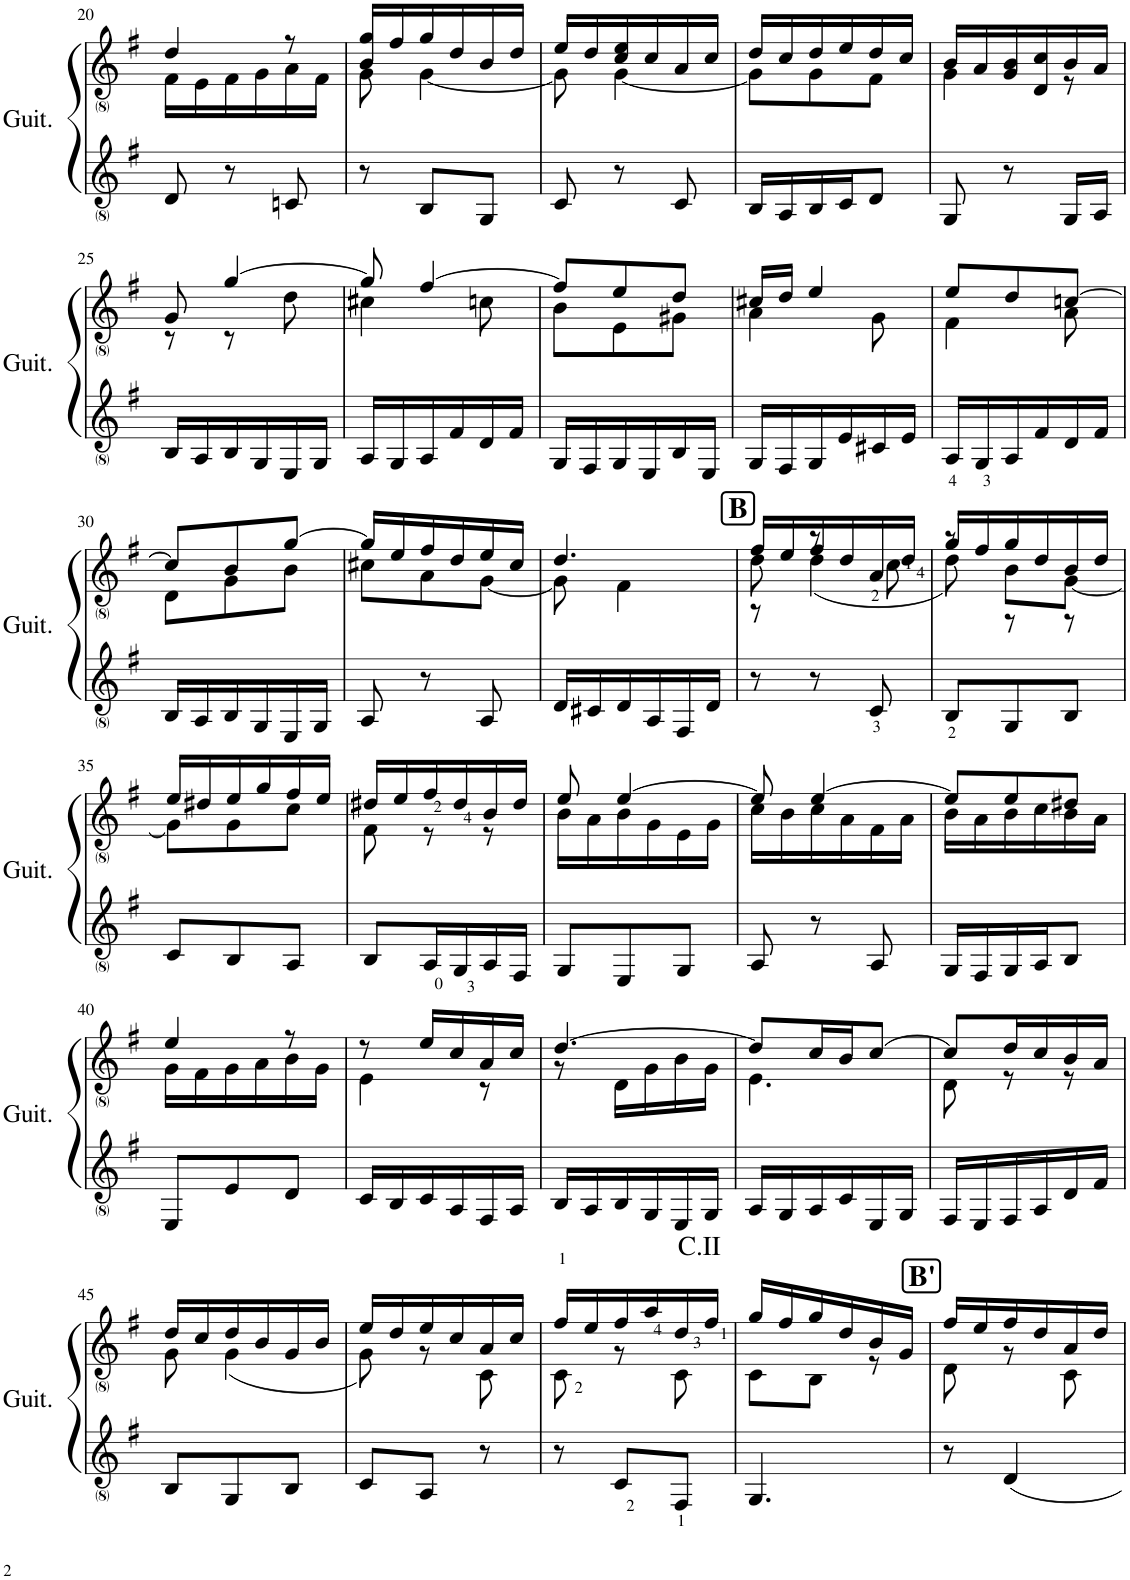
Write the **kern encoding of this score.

**kern	**kern
*part1	*part1
*staff2	*staff1
*I"Classical Guitar	*
*I'Guit.	*
!!LO:PB:g=z
*clefG2	*clefG2
*k[f#]	*k[f#]
*M3/8	*M3/8
=20	=20
*	*^
8d/	4dd/	16f#\LL
.	.	16e\
8r	.	16f#\
.	.	16g\
8cn/	8r	16a\
.	.	16f#\JJ
=21	=21	=21
8r	16b/ 16gg/LL	8g\
.	16ff#/	.
8B/L	16gg/	[4g\
.	16dd/	.
8G/J	16b/	.
.	16dd/JJ	.
=22	=22	=22
8c/	16ee/LL	8g\]
.	16dd/	.
8r	16cc/ 16ee/	[4g\
.	16cc/	.
8c/	16a/	.
.	16cc/JJ	.
=23	=23	=23
16B/LL	16dd/LL	8g\L]
16A/	16cc/	.
16B/	16dd/	8g\
16c/J	16ee/	.
8d/J	16dd/	8f#\J
.	16cc/JJ	.
=24	=24	=24
8G/	16b/LL	4g\
.	16a/	.
8r	16g/ 16b/	.
.	16d/ 16cc/	.
16G/LL	16b/	8r
16A/JJ	16a/JJ	.
!!LO:LB:g=z	!!
=25	=25	=25
16B/LL	8g/	8r
16A/	.	.
16B/	[4gg/	8r
16G/	.	.
16E/	.	8dd\
16G/JJ	.	.
=26	=26	=26
16A/LL	8gg/]	4cc#X\
16G/	.	.
16A/	[4ff#/	.
16f#/	.	.
16d/	.	8ccn\
16f#/JJ	.	.
=27	=27	=27
16G/LL	8ff#/L]	8b\L
16F#/	.	.
16G/	8ee/	8e\
16E/	.	.
16B/	8dd/J	8g#X\J
16E/JJ	.	.
=28	=28	=28
16G/LL	16cc#X/LL	4a\
16F#/	16dd/JJ	.
16G/	4ee/	.
16e/	.	.
16c#X/	.	8g\
16e/JJ	.	.
=29	=29	=29
16A/LL	8ee/L	4f#\
16G/	.	.
16A/	8dd/	.
16f#/	.	.
16d/	[8ccn/J	8a\
16f#/JJ	.	.
!!LO:LB:g=z	!!
=30	=30	=30
16B/LL	8cc/L]	8d\L
16A/	.	.
16B/	8b/	8g\
16G/	.	.
16E/	[8gg/J	8b\J
16G/JJ	.	.
=31	=31	=31
8A/	16gg/LL]	8cc#X\L
.	16ee/	.
8r	16ff#/	8a\
.	16dd/	.
8A/	16ee/	[8g\J
.	16cc#/JJ	.
=32	=32	=32
16d/LL	4.dd/	8g\]
16c#X/	.	.
16d/	.	4f#\
16A/	.	.
16F#/	.	.
16d/JJ	.	.
!!LO:REH:place=s1:a:B:cj:fs=14:t=B
=33	=33	=33
*	*	*^
8r	16ff#/LL	8dd\	8r
.	16ee/	.	.
8r	16ff#/	8r	(4dd\
.	16dd/	.	.
8c/	16a/	8cc\	.
.	16dd/JJ	.	.
=34	=34	=34	=34
8B/L	16gg/LL	8r	8dd\)
.	16ff#/	.	.
8G/	16gg/	8b\L	8r
.	16dd/	.	.
8B/J	16b/	[8g\J	8r
.	16dd/JJ	.	.
*	*	*v	*v
!!LO:LB:g=z
=35	=35	=35
8c/L	16ee/LL	8g\L]
.	16dd#X/	.
8B/	16ee/	8g\
.	16gg/	.
8A/J	16ff#/	8cc\J
.	16ee/JJ	.
=36	=36	=36
8B/L	16dd#X/LL	8f#\
.	16ee/	.
16A/L	16ff#/	8r
16G/	16dd#/	.
16A/	16b/	8r
16F#/JJ	16dd#/JJ	.
=37	=37	=37
8G/L	8ee/	16b\LL
.	.	16a\
8E/	[4ee/	16b\
.	.	16g\
8G/J	.	16e\
.	.	16g\JJ
=38	=38	=38
8A/	8ee/]	16cc\LL
.	.	16b\
8r	[4ee/	16cc\
.	.	16a\
8A/	.	16f#\
.	.	16a\JJ
=39	=39	=39
16G/LL	8ee/L]	16b\LL
16F#/	.	16a\
16G/	8ee/	16b\
16A/J	.	16cc\
8B/J	8dd#X/J	16b\
.	.	16a\JJ
!!LO:LB:g=z	!!
=40	=40	=40
8E/L	4ee/	16g\LL
.	.	16f#\
8e/	.	16g\
.	.	16a\
8d/J	8r	16b\
.	.	16g\JJ
=41	=41	=41
16c/LL	8r	4e\
16B/	.	.
16c/	16ee/LL	.
16A/	16cc/	.
16F#/	16a/	8r
16A/JJ	16cc/JJ	.
=42	=42	=42
16B/LL	[4.dd/	8r
16A/	.	.
16B/	.	16d\LL
16G/	.	16g\
16E/	.	16b\
16G/JJ	.	16g\JJ
=43	=43	=43
16A/LL	8dd/L]	4.e\
16G/	.	.
16A/	16cc/L	.
16c/	16b/J	.
16E/	[8cc/J	.
16G/JJ	.	.
=44	=44	=44
16F#/LL	8cc/L]	8d\
16E/	.	.
16F#/	16dd/L	8r
16A/	16cc/	.
16d/	16b/	8r
16f#/JJ	16a/JJ	.
!!LO:LB:g=z	!!
=45	=45	=45
8B/L	16dd/LL	8g\
.	16cc/	.
8G/	16dd/	(4g\
.	16b/	.
8B/J	16g/	.
.	16b/JJ	.
=46	=46	=46
8c/L	16ee/LL	8g\)
.	16dd/	.
8A/J	16ee/	8r
.	16cc/	.
8r	16a/	8c\
.	16cc/JJ	.
=47	=47	=47
8r	16ff#/LL	8c\
.	16ee/	.
8c/L	16ff#/	8r
.	16aa/	.
!	!LO:TX:a:t=C.II	!
8F#/J	16dd/	8c\
.	16ff#/JJ	.
=48	=48	=48
4.G/	16gg/LL	8c\L
.	16ff#/	.
.	16gg/	8B\J
.	16dd/	.
.	16b/	8r
.	16g/JJ	.
!!LO:REH:place=s1:a:B:cj:fs=14:t=B'	!!
=49	=49	=49
8r	16ff#/LL	8d\
.	16ee/	.
4d/	16ff#/	8r
.	16dd/	.
.	16a/	8c\
.	16dd/JJ	.
*	*v	*v
=	=
*-	*-
